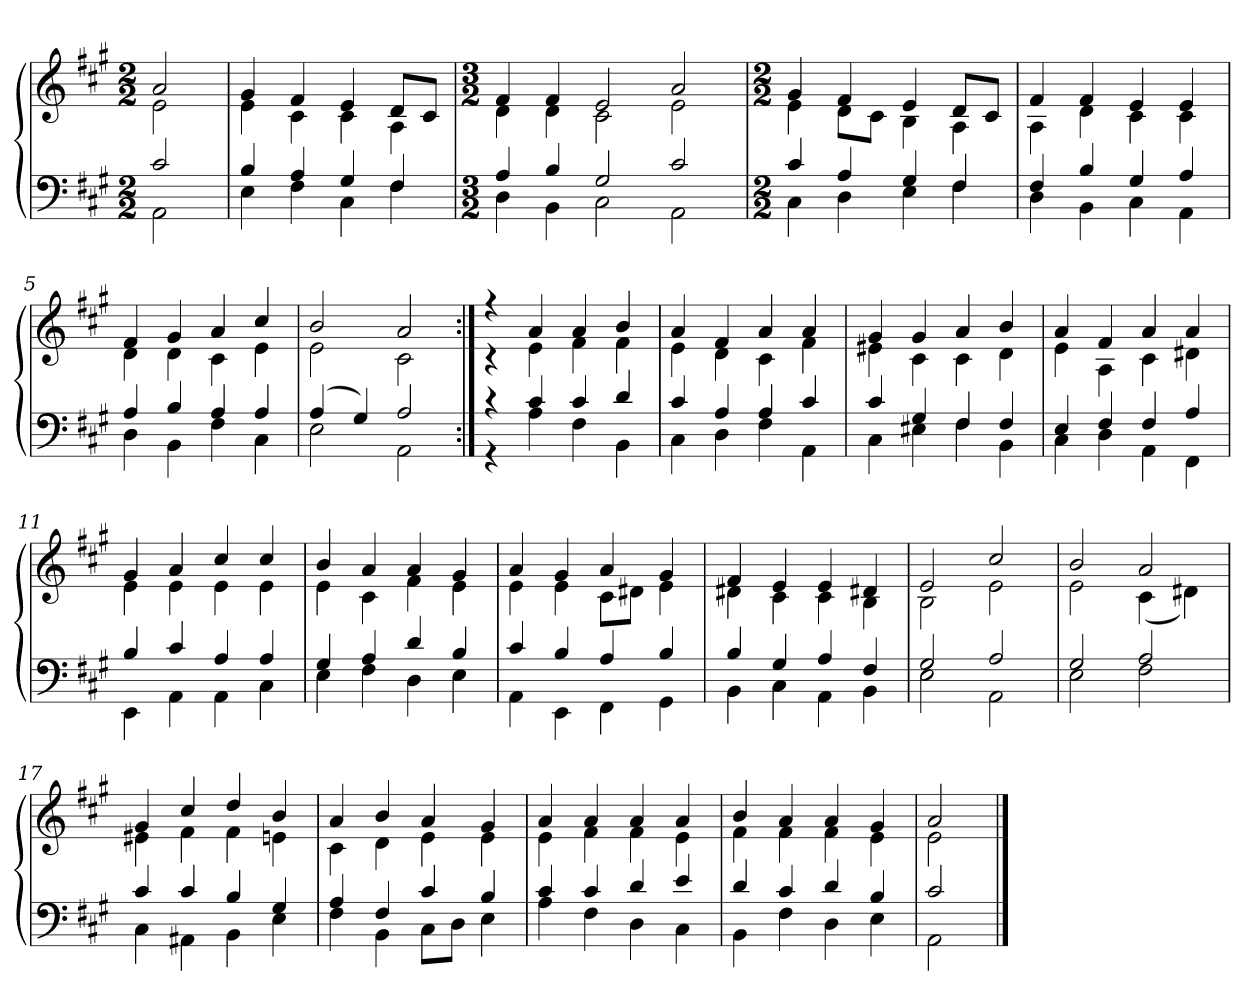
**kern	**kern
*part1	*part1
*staff2	*staff1
*clefF4	*clefG2
*k[f#c#g#]	*k[f#c#g#]
*A:	*A:
*M2/2	*M2/2
=	=
*^	*^
2c#	2AA	2a	2e
=1	=1	=1	=1
4B	4E	4g#	4e
4A	4F#	4f#	4c#
4G#	4C#	4e	4c#
4F#	4F#	8dL	4A
.	.	8c#J	.
=2	=2	=2	=2
*M3/2	*	*M3/2	*
4A	4D	4f#	4d
4B	4BB	4f#	4d
2G#	2C#	2e	2c#
2c#	2AA	2a	2e
=3	=3	=3	=3
*M2/2	*	*M2/2	*
4c#	4C#	4g#	4e
4A	4D	4f#	8dL
.	.	.	8c#J
4G#	4E	4e	4B
4F#	4F#	8dL	4A
.	.	8c#J	.
=4	=4	=4	=4
4F#	4D	4f#	4A
4B	4BB	4f#	4d
4G#	4C#	4e	4c#
4A	4AA	4e	4c#
=5	=5	=5	=5
4A	4D	4f#	4d
4B	4BB	4g#	4d
4A	4F#	4a	4c#
4A	4C#	4cc#	4e
=6	=6	=6	=6
(4A	2E	2b	2e
4G#)	.	.	.
2A	2AA	2a	2c#
=7:|!	=7:|!	=7:|!	=7:|!
4r	4r	4r	4r
4c#	4A	4a	4e
4c#	4F#	4a	4f#
4d	4BB	4b	4f#
=8	=8	=8	=8
4c#	4C#	4a	4e
4A	4D	4f#	4d
4A	4F#	4a	4c#
4c#	4AA	4a	4f#
=9	=9	=9	=9
4c#	4C#	4g#	4e#X
4G#	4E#X	4g#	4c#
4F#	4F#	4a	4c#
4F#	4BB	4b	4d
=10	=10	=10	=10
4E	4C#	4a	4e
4F#	4D	4f#	4A
4F#	4AA	4a	4c#
4A	4FF#	4a	4d#X
=11	=11	=11	=11
4B	4EE	4g#	4e
4c#	4AA	4a	4e
4A	4AA	4cc#	4e
4A	4C#	4cc#	4e
=12	=12	=12	=12
4G#	4E	4b	4e
4A	4F#	4a	4c#
4d	4D	4a	4f#
4B	4E	4g#	4e
=13	=13	=13	=13
4c#	4AA	4a	4e
4B	4EE	4g#	4e
4A	4FF#	4a	8c#L
.	.	.	8d#XJ
4B	4GG#	4g#	4e
=14	=14	=14	=14
4B	4BB	4f#	4d#X
4G#	4C#	4e	4c#
4A	4AA	4e	4c#
4F#	4BB	4d#X	4B
=15	=15	=15	=15
2G#	2E	2e	2B
2A	2AA	2cc#	2e
=16	=16	=16	=16
2G#	2E	2b	2e
2A	2F#	2a	(4c#
.	.	.	4d#X)
=17	=17	=17	=17
4c#	4C#	4g#	4e#X
4c#	4AA#X	4cc#	4f#
4B	4BB	4dd	4f#
4G#	4E	4b	4en
=18	=18	=18	=18
4A	4F#	4a	4c#
4F#	4BB	4b	4d
4c#	8C#L	4a	4e
.	8DJ	.	.
4B	4E	4g#	4e
=19	=19	=19	=19
4c#	4A	4a	4e
4c#	4F#	4a	4f#
4d	4D	4a	4f#
4e	4C#	4a	4e
=20	=20	=20	=20
4d	4BB	4b	4f#
4c#	4F#	4a	4f#
4d	4D	4a	4f#
4B	4E	4g#	4e
=21	=21	=21	=21
2c#	2AA	2a	2e
*v	*v	*	*
*	*v	*v
==	==
*-	*-
